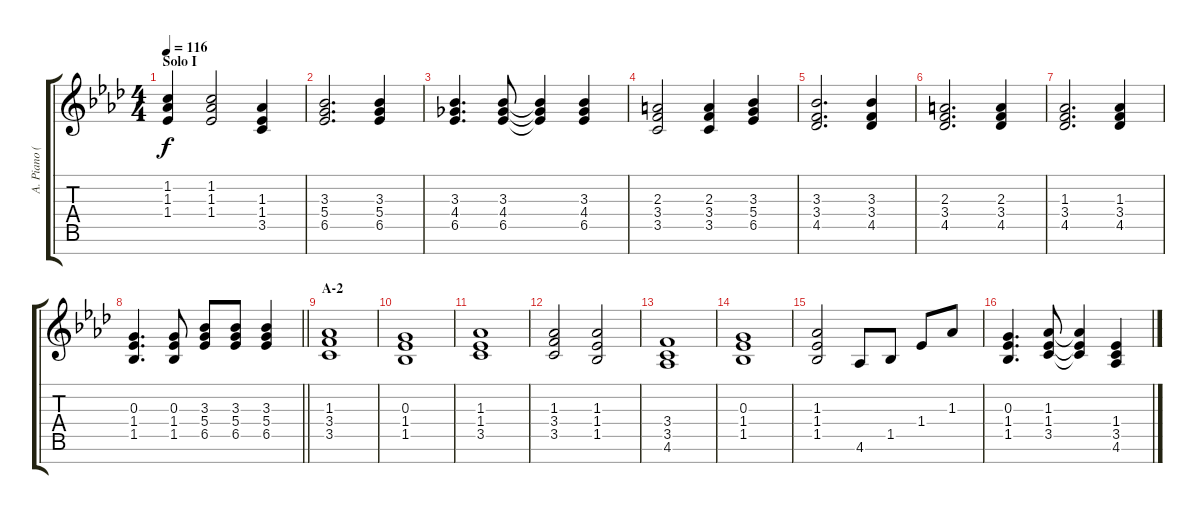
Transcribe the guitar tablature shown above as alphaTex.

\track ("A. Piano (Right Hand)" "A. Piano (") {instrument acousticgrandpiano}
\staff {score tabs}
\tuning (E5 B4 G4 D4 A3 E3 B2) {hide}
\ts (4 4)
\section ("" "Solo I")
\tempo 116
\clef g2
\ks ab
(1.2 1.3 1.4).4{dy f} (1.2 1.3 1.4).2 (1.3 1.4 3.5).4 |
(3.3 5.4 6.5).2{d} (3.3 5.4 6.5).4 |
(3.3 4.4 6.5).4{d} (3.3 4.4 6.5).8 (3.3{t} 4.4{t} 6.5{t}).4 (3.3 4.4 6.5).4 |
(2.3 3.4 3.5).2 (2.3 3.4 3.5).4 (3.3 5.4 6.5).4 |
(3.3 3.4 4.5).2{d} (3.3 3.4 4.5).4 |
(2.3 3.4 4.5).2{d} (2.3 3.4 4.5).4 |
(1.3 3.4 4.5).2{d} (1.3 3.4 4.5).4 |
\barLineRight lightlight
(0.3 1.4 1.5).4{d} (0.3 1.4 1.5).8 (3.3 5.4 6.5).8 (3.3 5.4 6.5).8 (3.3 5.4 6.5).4 |
\section ("" "A-2")
(1.3 3.4 3.5).1 |
(0.3 1.4 1.5).1 |
(1.3 1.4 3.5).1 |
(1.3 3.4 3.5).2 (1.3 1.4 1.5).2 |
(3.4 3.5 4.6).1 |
(0.3 1.4 1.5).1 |
(1.3 1.4 1.5).2 4.6.8 1.5.8 1.4.8 1.3.8 |
(0.3 1.4 1.5).4{d} (1.3 1.4 3.5).8 (1.3{t} 1.4{t} 3.5{t}).4 (1.4 3.5 4.6).4
